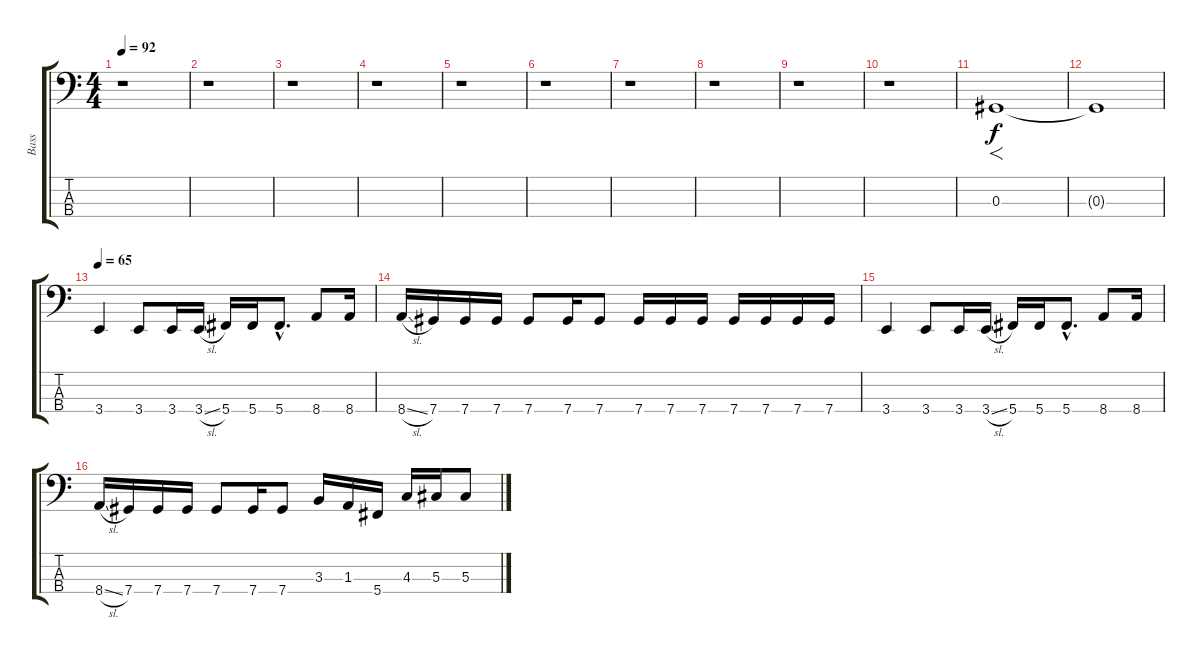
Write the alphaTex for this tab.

\track ("Bass" "Bass") {instrument electricbasspick}
\staff {score tabs}
\tuning (Gb2 Db2 Ab1 Db1) {hide}
\ts (4 4)
\section ("" "")
\tempo 92
\clef f4
\ks c
r.1{dy f} |
r.1 |
r.1 |
r.1 |
\section ("" "")
r.1 |
r.1 |
r.1 |
r.1 |
\section ("" "")
r.1 |
r.1 |
0.3.1{f} |
0.3{t}.1 |
\section ("" "")
\tempo 65
3.4.4 3.4.8 3.4.16 3.4{sl}.16 5.4.16 5.4.16 5.4{hac}.8{d} 8.4.8 8.4.16 |
8.4{sl}.16 7.4.16 7.4.16 7.4.16 7.4.8 7.4.16 7.4.8 7.4.16 7.4.16 7.4.16 7.4.16 7.4.16 7.4.16 7.4.16 |
3.4.4 3.4.8 3.4.16 3.4{sl}.16 5.4.16 5.4.16 5.4{hac}.8{d} 8.4.8 8.4.16 |
8.4{sl}.16 7.4.16 7.4.16 7.4.16 7.4.8 7.4.16 7.4.8 3.3.16 1.3.16 5.4.16 4.3.16 5.3.16 5.3.8
